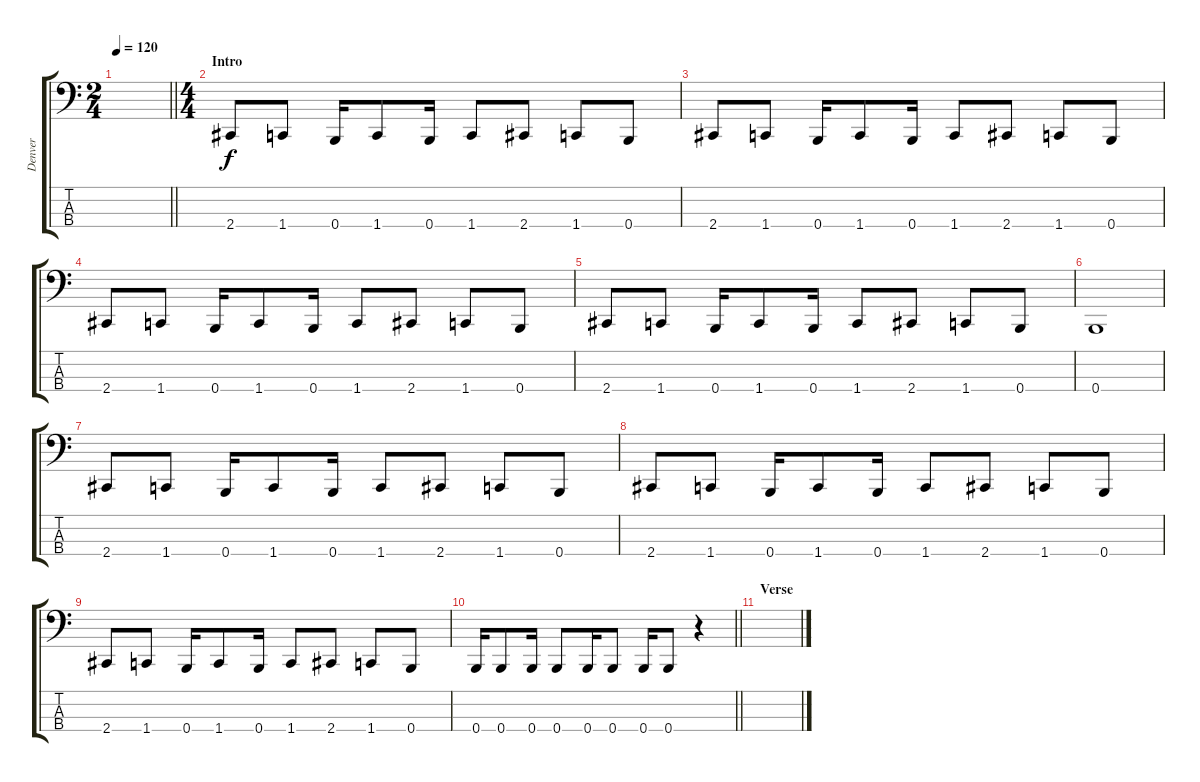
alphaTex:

\track ("Denver" "Denver") {instrument electricbassfinger}
\staff {score tabs}
\tuning (Eb2 Bb1 F1 B0) {hide}
\ts (2 4)
\tempo 120
\clef f4
\barLineRight lightlight
\ks c
|
\ts (4 4)
\section ("" "Intro")
2.4.8 1.4.8 0.4.16 1.4.8 0.4.16 1.4.8 2.4.8 1.4.8 0.4.8 |
2.4.8 1.4.8 0.4.16 1.4.8 0.4.16 1.4.8 2.4.8 1.4.8 0.4.8 |
2.4.8 1.4.8 0.4.16 1.4.8 0.4.16 1.4.8 2.4.8 1.4.8 0.4.8 |
2.4.8 1.4.8 0.4.16 1.4.8 0.4.16 1.4.8 2.4.8 1.4.8 0.4.8 |
0.4.1 |
2.4.8 1.4.8 0.4.16 1.4.8 0.4.16 1.4.8 2.4.8 1.4.8 0.4.8 |
2.4.8 1.4.8 0.4.16 1.4.8 0.4.16 1.4.8 2.4.8 1.4.8 0.4.8 |
2.4.8 1.4.8 0.4.16 1.4.8 0.4.16 1.4.8 2.4.8 1.4.8 0.4.8 |
\barLineRight lightlight
0.4.16 0.4.8 0.4.16 0.4.8 0.4.16 0.4.8 0.4.16 0.4.8 r.4 |
\section ("" "Verse")
